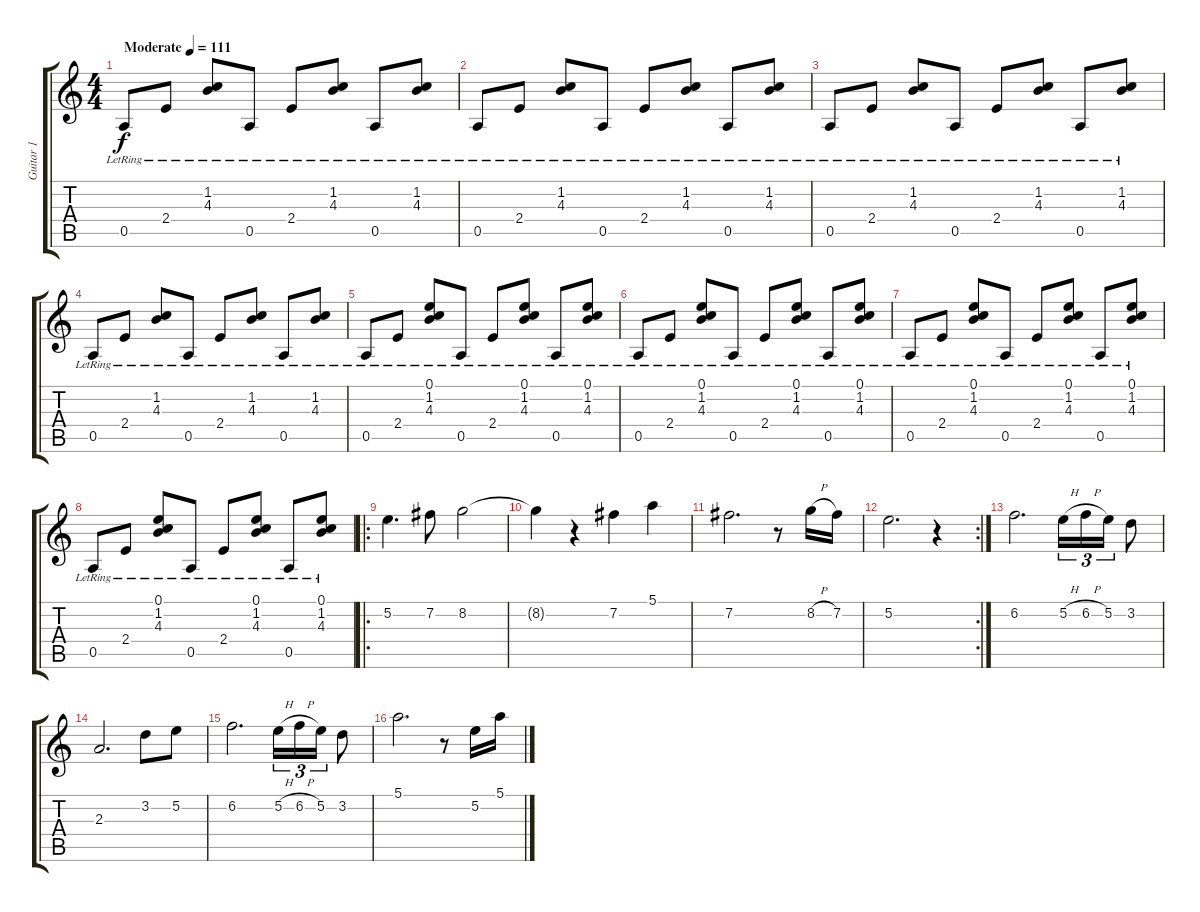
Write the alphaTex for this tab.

\track ("Guitar 1" "Guitar 1") {instrument acousticguitarnylon}
\staff {score tabs}
\tuning (E4 B3 G3 D3 A2 E2) {hide}
\ts (4 4)
\tempo (111 "Moderate")
\clef g2
\ks c
0.5{lr}.8{dy f instrument acousticguitarnylon} 2.4{lr}.8 (1.2{lr} 4.3{lr}).8 0.5{lr}.8 2.4{lr}.8 (1.2{lr} 4.3{lr}).8 0.5{lr}.8 (1.2{lr} 4.3{lr}).8 |
0.5{lr}.8 2.4{lr}.8 (1.2{lr} 4.3{lr}).8 0.5{lr}.8 2.4{lr}.8 (1.2{lr} 4.3{lr}).8 0.5{lr}.8 (1.2{lr} 4.3{lr}).8 |
0.5{lr}.8 2.4{lr}.8 (1.2{lr} 4.3{lr}).8 0.5{lr}.8 2.4{lr}.8 (1.2{lr} 4.3{lr}).8 0.5{lr}.8 (1.2{lr} 4.3{lr}).8 |
0.5{lr}.8 2.4{lr}.8 (1.2{lr} 4.3{lr}).8 0.5{lr}.8 2.4{lr}.8 (1.2{lr} 4.3{lr}).8 0.5{lr}.8 (1.2{lr} 4.3{lr}).8 |
0.5{lr}.8 2.4{lr}.8 (0.1{lr} 1.2{lr} 4.3{lr}).8 0.5{lr}.8 2.4{lr}.8 (0.1{lr} 1.2{lr} 4.3{lr}).8 0.5{lr}.8 (0.1{lr} 1.2{lr} 4.3{lr}).8 |
0.5{lr}.8 2.4{lr}.8 (0.1{lr} 1.2{lr} 4.3{lr}).8 0.5{lr}.8 2.4{lr}.8 (0.1{lr} 1.2{lr} 4.3{lr}).8 0.5{lr}.8 (0.1{lr} 1.2{lr} 4.3{lr}).8 |
0.5{lr}.8 2.4{lr}.8 (0.1{lr} 1.2{lr} 4.3{lr}).8 0.5{lr}.8 2.4{lr}.8 (0.1{lr} 1.2{lr} 4.3{lr}).8 0.5{lr}.8 (0.1{lr} 1.2{lr} 4.3{lr}).8 |
0.5{lr}.8 2.4{lr}.8 (0.1{lr} 1.2{lr} 4.3{lr}).8 0.5{lr}.8 2.4{lr}.8 (0.1{lr} 1.2{lr} 4.3{lr}).8 0.5{lr}.8 (0.1{lr} 1.2{lr} 4.3{lr}).8 |
\ro
5.2.4{d} 7.2.8 8.2.2 |
8.2{t}.4 r.4 7.2.4 5.1.4 |
7.2.2{d} r.8 8.2{h}.16 7.2.16 |
\rc 2
5.2.2{d} r.4 |
6.2.2{d} 5.2{h}.16{tu (3 2)} 6.2{h}.16{tu (3 2)} 5.2.16{tu (3 2)} 3.2.8 |
2.3.2{d} 3.2.8 5.2.8 |
6.2.2{d} 5.2{h}.16{tu (3 2)} 6.2{h}.16{tu (3 2)} 5.2.16{tu (3 2)} 3.2.8 |
5.1.2{d} r.8 5.2.16 5.1.16
